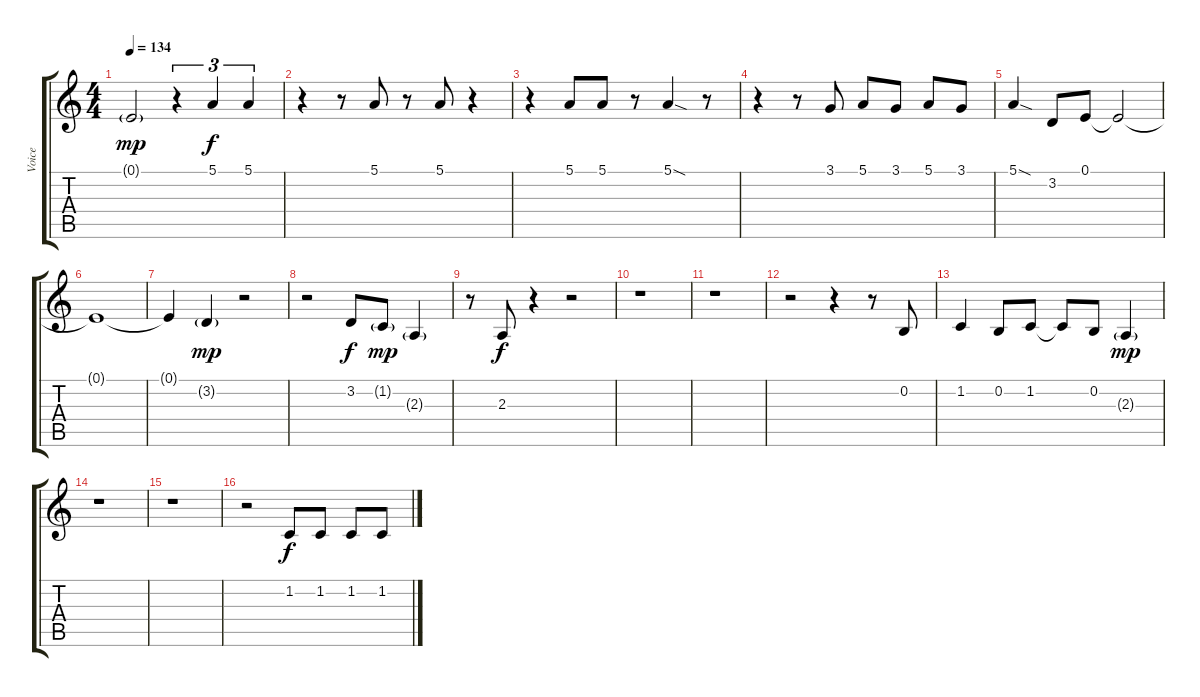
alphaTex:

\track ("Voice" "Voice") {instrument altosax}
\staff {score tabs}
\tuning (E4 B3 G3 D3 A2 E2) {hide}
\ts (4 4)
\tempo 134
\clef g2
\ks c
0.1{g}.2{dy mp} r.4{tu (3 2)} 5.1.4{tu (3 2) dy f} 5.1.4{tu (3 2)} |
r.4 r.8 5.1.8 r.8 5.1.8 r.4 |
r.4 5.1.8 5.1.8 r.8 5.1{sod}.4 r.8 |
r.4 r.8 3.1.8 5.1.8 3.1.8 5.1.8 3.1.8 |
5.1{sod}.4 3.2.8 0.1.8 0.1{t}.2 |
0.1{t}.1 |
0.1{t}.4 3.2{g}.4{dy mp} r.2 |
r.2 3.2.8{dy f} 1.2{g}.8{dy mp} 2.3{g}.4 |
r.8 2.3.8{dy f} r.4 r.2 |
r.1 |
r.1 |
r.2 r.4 r.8 0.2.8 |
1.2.4 0.2.8 1.2.8 1.2{t}.8 0.2.8 2.3{g}.4{dy mp} |
r.1 |
r.1 |
r.2 1.2.8{dy f} 1.2.8 1.2.8 1.2.8
